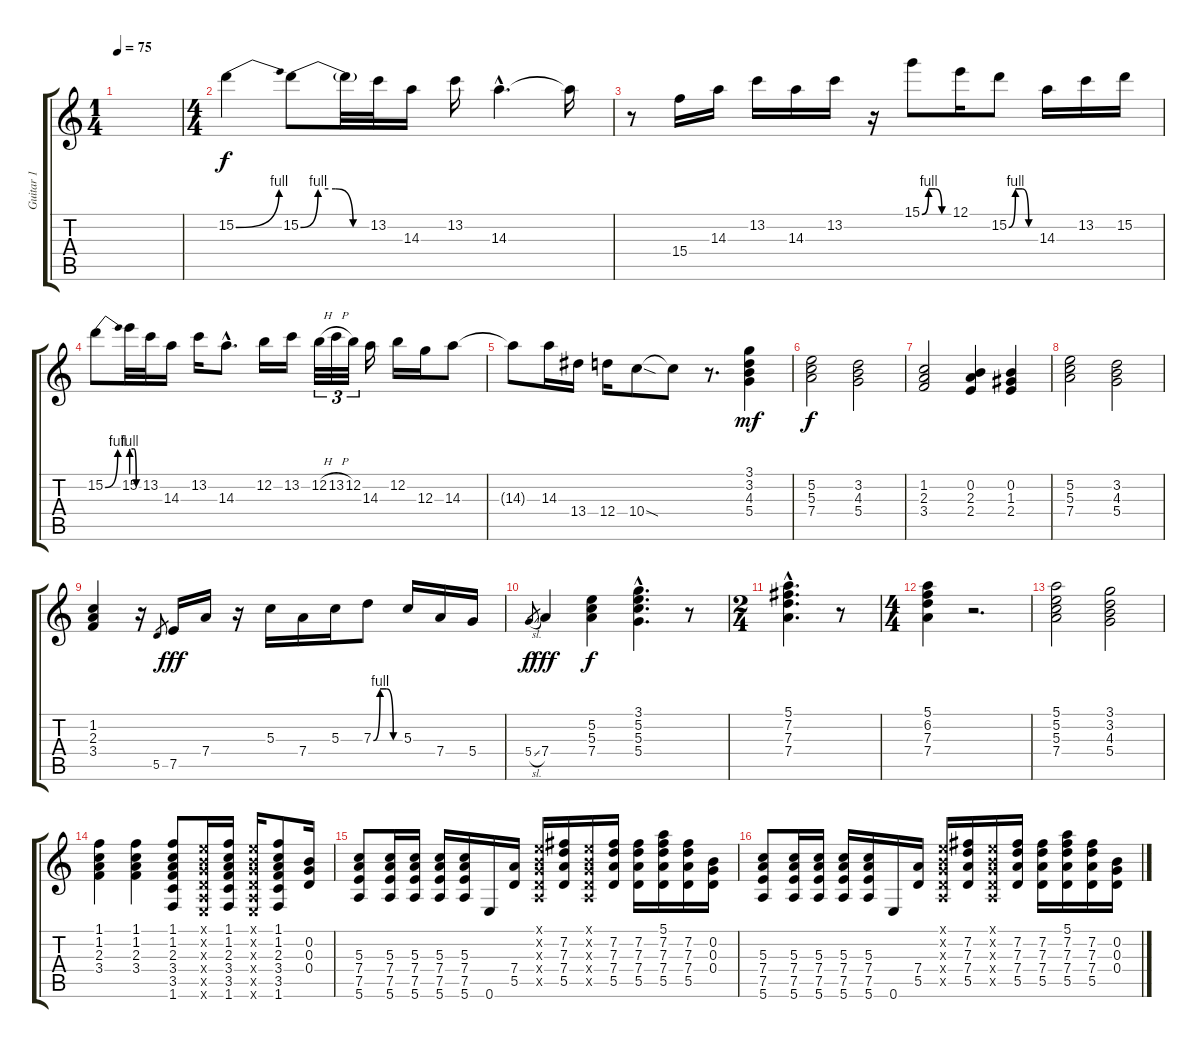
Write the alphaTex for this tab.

\track ("Guitar 1" "Guitar 1") {instrument electricguitarjazz}
\staff {score tabs}
\tuning (E4 B3 G3 D3 A2 E2) {hide}
\ts (1 4)
\tempo 75
\clef g2
\ks c
|
\ts (4 4)
15.2{be (bend 0 0 60 4)}.4{volume 14} 15.2{be (custom 0 0 15 4 30 4 45 0 60 0)}.8 15.2{t}.32 13.2.32 14.3.16 13.2.16 14.3{hac}.4{d} 14.3{t}.16 |
r.8 15.4.16 14.3.16 13.2.16 14.3.16 13.2.16 r.16 15.1{be (custom 0 0 15 4 30 4 45 0 60 0)}.8 12.1.16 15.2{be (custom 0 0 15 4 30 4 45 0 60 0)}.8 14.3.16 13.2.16 15.2.16 |
15.2{be (bend 0 0 60 4)}.8 15.2{be (custom 0 4 20 4 40 0 60 0)}.32 13.2.32 14.3.16 13.2.16 14.3{hac}.8{d} 12.2.16 13.2.16 12.2{h}.32{tu (3 2)} 13.2{h}.32{tu (3 2)} 12.2.32{tu (3 2)} 14.3.16 12.2.16 12.3.16 14.3.8 |
14.3{t}.8 14.3.16 13.4.16 12.4.16 10.4{sod}.8 10.4{t}.8 r.8{d} (3.1 3.2 4.3 5.4).4{dy mf} |
(5.2 5.3 7.4).2{dy f volume 12} (3.2 4.3 5.4).2 |
(1.2 2.3 3.4).2 (0.2 2.3 2.4).4 (0.2 1.3 2.4).4 |
(5.2 5.3 7.4).2 (3.2 4.3 5.4).2 |
(1.2 2.3 3.4).4 r.16{volume 14} 5.5.8{gr} 7.5.16{dy fff} 7.4.16 r.16 5.3.16 7.4.16 5.3.16 7.3{be (custom 0 0 15 4 30 4 45 0 60 0)}.8 5.3.16 7.4.16 5.4.16 |
5.4{sl}.8{gr dy f} 7.4.4{dy fff} (5.2 5.3 7.4).4{dy f volume 12} (3.1{hac} 5.2{hac} 5.3{hac} 5.4{hac}).4{d} r.8 |
\ts (2 4)
(5.1{hac} 7.2{hac} 7.3{hac} 7.4{hac}).4{d} r.8 |
\ts (4 4)
(5.1 6.2 7.3 7.4).4 r.2{d} |
(5.1 5.2 5.3 7.4).2 (3.1 3.2 4.3 5.4).2 |
(1.1 1.2 2.3 3.4).4 (1.1 1.2 2.3 3.4).4 (1.1 1.2 2.3 3.4 3.5 1.6).8{volume 14} (0.1{x} 0.2{x} 0.3{x} 0.4{x} 0.5{x} 0.6{x}).16 (1.1 1.2 2.3 3.4 3.5 1.6).16 (0.1{x} 0.2{x} 0.3{x} 0.4{x} 0.5{x} 0.6{x}).16 (1.1 1.2 2.3 3.4 3.5 1.6).8 (0.2 0.3 0.4).16 |
(5.3 7.4 7.5 5.6).8 (5.3 7.4 7.5 5.6).16 (5.3 7.4 7.5 5.6).16 (5.3 7.4 7.5 5.6).16 (5.3 7.4 7.5 5.6).16 0.6.16 (7.4 5.5).16 (0.1{x} 0.2{x} 0.3{x} 0.4{x} 0.5{x}).16 (7.2 7.3 7.4 5.5).16 (0.1{x} 0.2{x} 0.3{x} 0.4{x} 0.5{x}).16 (7.2 7.3 7.4 5.5).16 (7.2 7.3 7.4 5.5).16 (5.1 7.2 7.3 7.4 5.5).16 (7.2 7.3 7.4 5.5).16 (0.2 0.3 0.4).16 |
(5.3 7.4 7.5 5.6).8 (5.3 7.4 7.5 5.6).16 (5.3 7.4 7.5 5.6).16 (5.3 7.4 7.5 5.6).16 (5.3 7.4 7.5 5.6).16 0.6.16 (7.4 5.5).16 (0.1{x} 0.2{x} 0.3{x} 0.4{x} 0.5{x}).16 (7.2 7.3 7.4 5.5).16 (0.1{x} 0.2{x} 0.3{x} 0.4{x} 0.5{x}).16 (7.2 7.3 7.4 5.5).16 (7.2 7.3 7.4 5.5).16 (5.1 7.2 7.3 7.4 5.5).16 (7.2 7.3 7.4 5.5).16 (0.2 0.3 0.4).16
